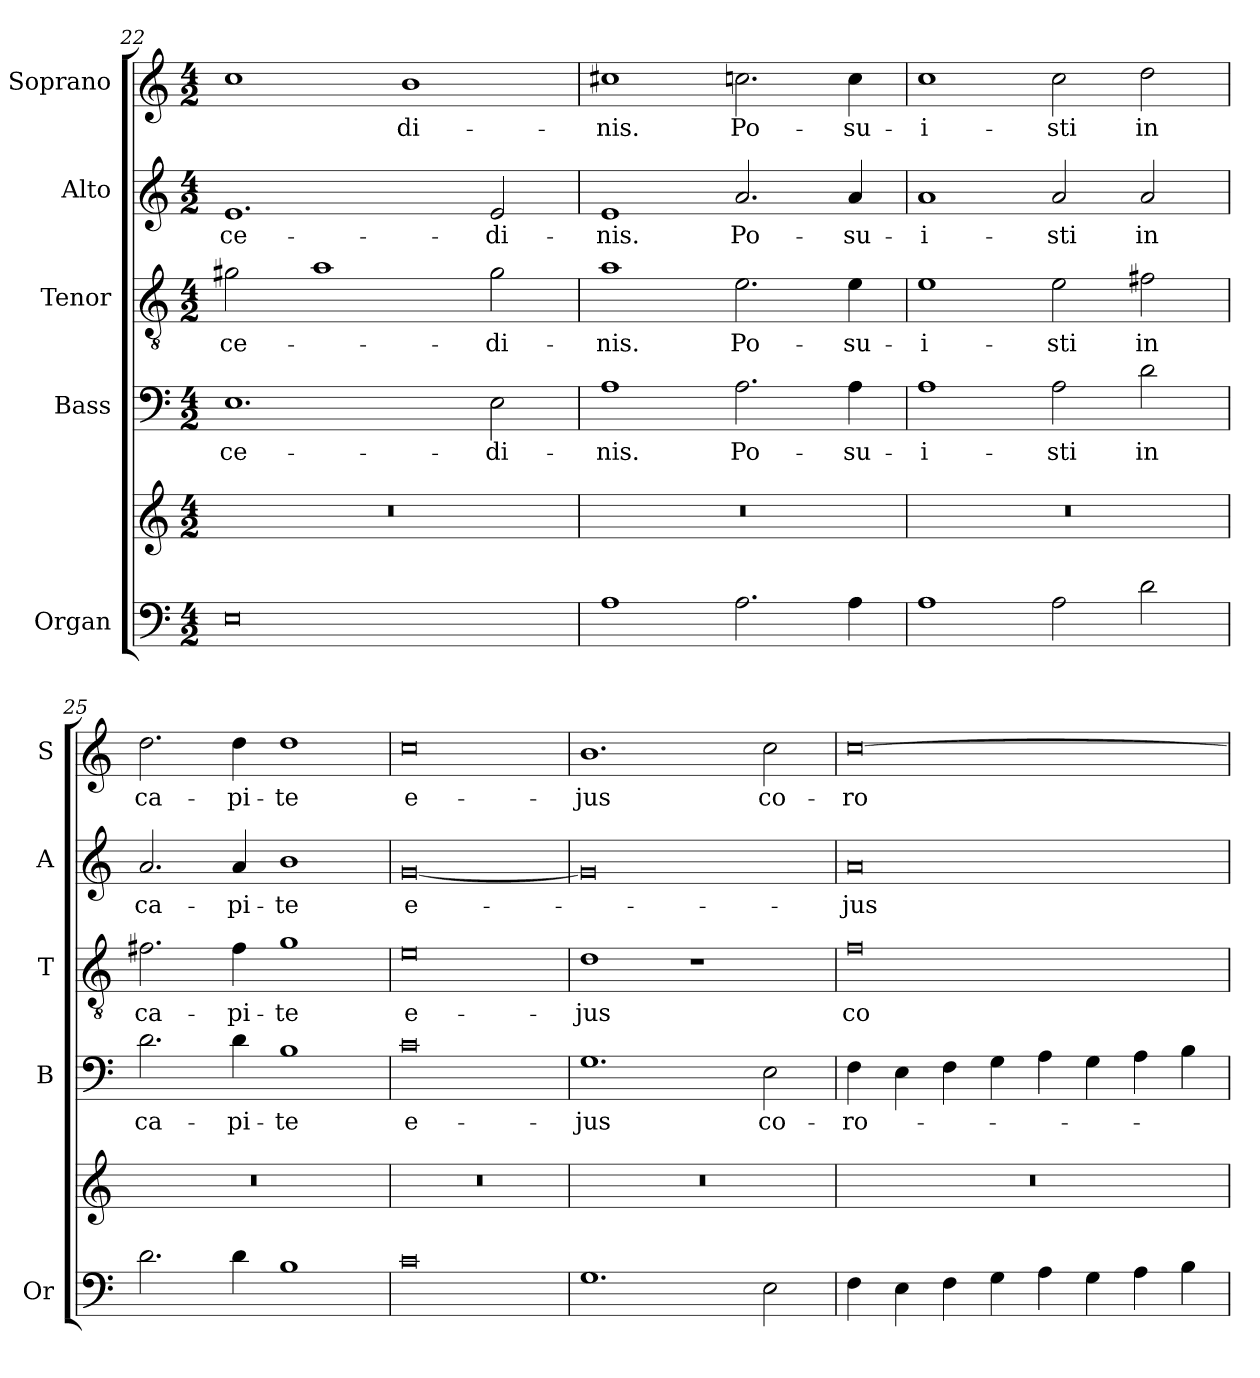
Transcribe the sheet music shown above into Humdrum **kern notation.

**kern	**kern	**kern	**text	**kern	**text	**kern	**text	**kern	**text
*part5	*part5	*part4	*part4	*part3	*part3	*part2	*part2	*part1	*part1
*staff6	*staff5	*staff4	*staff4	*staff3	*staff3	*staff2	*staff2	*staff1	*staff1
*I"Organ	*	*I"Bass	*	*I"Tenor	*	*I"Alto	*	*I"Soprano	*
*I'Or	*	*I'B	*	*I'T	*	*I'A	*	*I'S	*
!!LO:PB:g=z
*clefF4	*clefG2	*clefF4	*	*clefGv2	*	*clefG2	*	*clefG2	*
*k[]	*k[]	*k[]	*	*k[]	*	*k[]	*	*k[]	*
*M4/2	*M4/2	*M4/2	*	*M4/2	*	*M4/2	*	*M4/2	*
=22	=22	=22	=22	=22	=22	=22	=22	=22	=22
!	!	!	!LO:LY:b	!	!LO:LY:b	!	!LO:LY:b	!	!
0E	0r	1.E	-ce-	2g#X\	-ce-	1.e	-ce-	1cc	.
.	.	.	.	1a	.	.	.	.	.
!	!	!	!	!	!	!	!	!	!LO:LY:b
.	.	.	.	.	.	.	.	1b	-di-
!	!	!	!LO:LY:b	!	!LO:LY:b	!	!LO:LY:b	!	!
.	.	2E\	-di-	2g#\	-di-	2e/	-di-	.	.
=23	=23	=23	=23	=23	=23	=23	=23	=23	=23
!	!	!	!LO:LY:b	!	!LO:LY:b	!	!LO:LY:b	!	!LO:LY:b
1A	0r	1A	-nis.	1a	-nis.	1e	-nis.	1cc#X	-nis.
!	!	!	!LO:LY:b	!	!LO:LY:b	!	!LO:LY:b	!	!LO:LY:b
2.A\	.	2.A\	Po-	2.e\	Po-	2.a/	Po-	2.ccn\	Po-
!	!	!	!LO:LY:b	!	!LO:LY:b	!	!LO:LY:b	!	!LO:LY:b
4A\	.	4A\	-su-	4e\	-su-	4a/	-su-	4cc\	-su-
=24	=24	=24	=24	=24	=24	=24	=24	=24	=24
!	!	!	!LO:LY:b	!	!LO:LY:b	!	!LO:LY:b	!	!LO:LY:b
1A	0r	1A	-i-	1e	-i-	1a	-i-	1cc	-i-
!	!	!	!LO:LY:b	!	!LO:LY:b	!	!LO:LY:b	!	!LO:LY:b
2A\	.	2A\	-sti	2e\	-sti	2a/	-sti	2cc\	-sti
!	!	!	!LO:LY:b	!	!LO:LY:b	!	!LO:LY:b	!	!LO:LY:b
2d\	.	2d\	in	2f#X\	in	2a/	in	2dd\	in
=25	=25	=25	=25	=25	=25	=25	=25	=25	=25
!	!	!	!LO:LY:b	!	!LO:LY:b	!	!LO:LY:b	!	!LO:LY:b
2.d\	0r	2.d\	ca-	2.f#X\	ca-	2.a/	ca-	2.dd\	ca-
!	!	!	!LO:LY:b	!	!LO:LY:b	!	!LO:LY:b	!	!LO:LY:b
4d\	.	4d\	-pi-	4f#\	-pi-	4a/	-pi-	4dd\	-pi-
!	!	!	!LO:LY:b	!	!LO:LY:b	!	!LO:LY:b	!	!LO:LY:b
1B	.	1B	-te	1g	-te	1b	-te	1dd	-te
=26	=26	=26	=26	=26	=26	=26	=26	=26	=26
!	!	!	!LO:LY:b	!	!LO:LY:b	!	!LO:LY:b	!	!LO:LY:b
0c	0r	0c	e-	0e	e-	[0g	e-	0cc	e-
=27	=27	=27	=27	=27	=27	=27	=27	=27	=27
!	!	!	!LO:LY:b	!	!LO:LY:b	!	!	!	!LO:LY:b
1.G	0r	1.G	-jus	1d	-jus	0g]	.	1.b	-jus
.	.	.	.	1r	.	.	.	.	.
!	!	!	!LO:LY:b	!	!	!	!	!	!LO:LY:b
2E\	.	2E\	co-	.	.	.	.	2cc\	co-
!!LO:PB:g=z
=28	=28	=28	=28	=28	=28	=28	=28	=28	=28
!	!	!	!LO:LY:b	!	!LO:LY:b	!	!LO:LY:b	!	!LO:LY:b
4F\	0r	4F\	-ro-	0f	co-	0a	-jus	[0cc	-ro-
4E\	.	4E\	.	.	.	.	.	.	.
4F\	.	4F\	.	.	.	.	.	.	.
4G\	.	4G\	.	.	.	.	.	.	.
4A\	.	4A\	.	.	.	.	.	.	.
4G\	.	4G\	.	.	.	.	.	.	.
4A\	.	4A\	.	.	.	.	.	.	.
4B\	.	4B\	.	.	.	.	.	.	.
=	=	=	=	=	=	=	=	=	=
*-	*-	*-	*-	*-	*-	*-	*-	*-	*-
